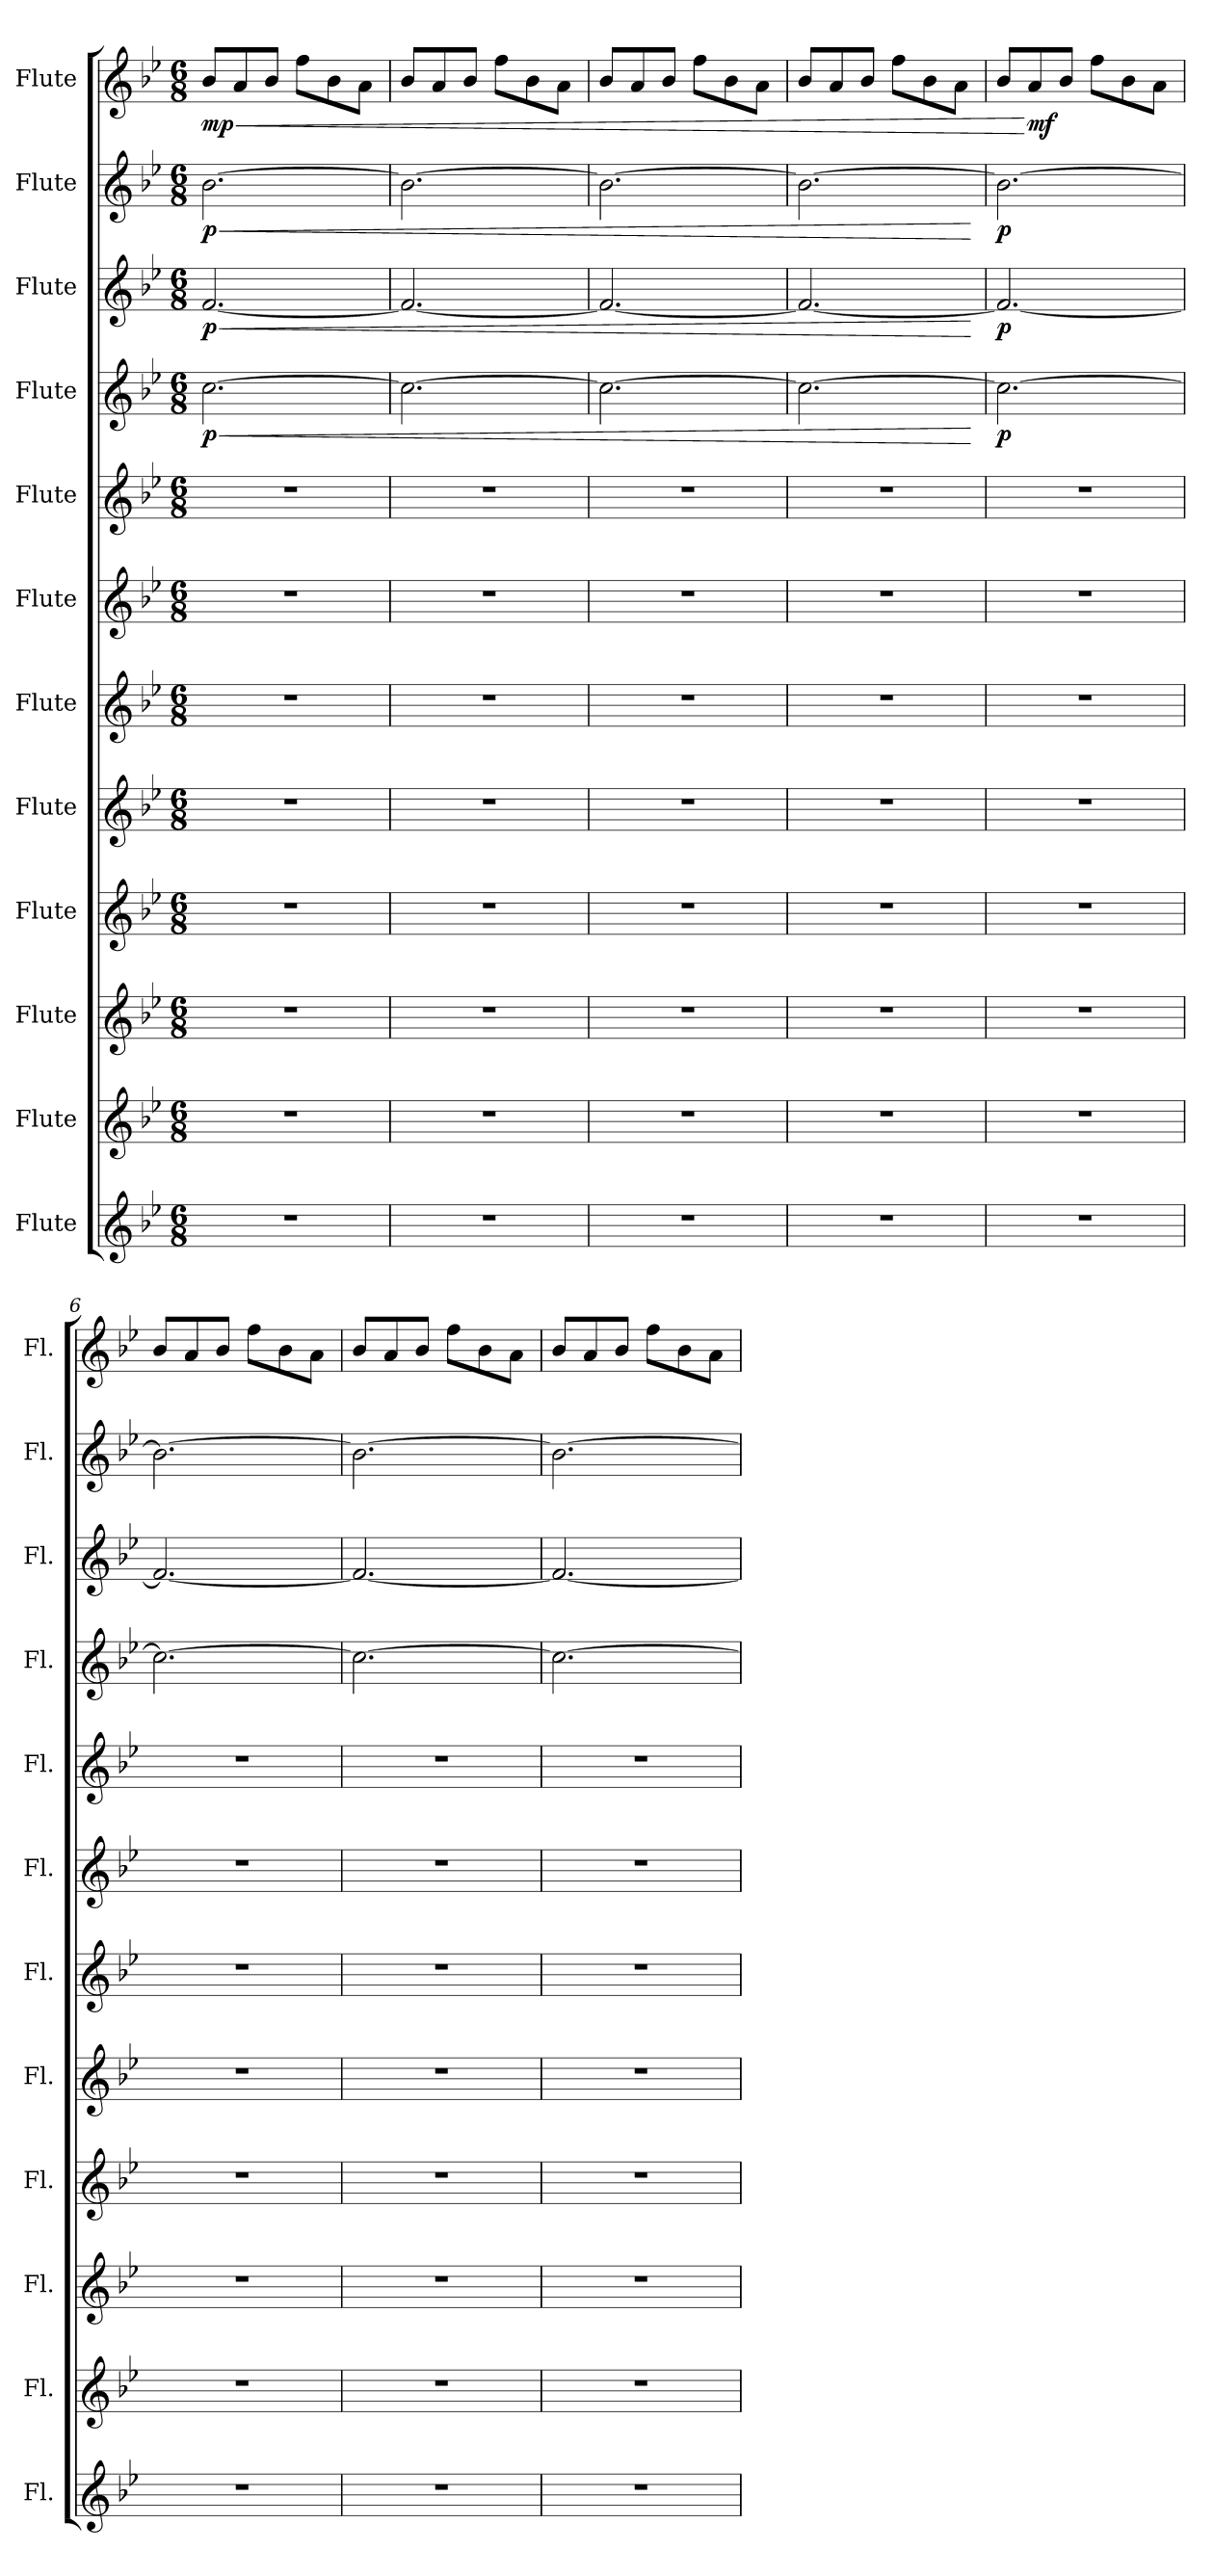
**kern	**kern	**kern	**kern	**kern	**kern	**kern	**kern	**kern	**dynam	**kern	**dynam	**kern	**dynam	**kern	**dynam
*part12	*part11	*part10	*part9	*part8	*part7	*part6	*part5	*part4	*part4	*part3	*part3	*part2	*part2	*part1	*part1
*staff12	*staff11	*staff10	*staff9	*staff8	*staff7	*staff6	*staff5	*staff4	*staff4	*staff3	*staff3	*staff2	*staff2	*staff1	*staff1
*I"Flute	*I"Flute	*I"Flute	*I"Flute	*I"Flute	*I"Flute	*I"Flute	*I"Flute	*I"Flute	*	*I"Flute	*	*I"Flute	*	*I"Flute	*
*I'Fl.	*I'Fl.	*I'Fl.	*I'Fl.	*I'Fl.	*I'Fl.	*I'Fl.	*I'Fl.	*I'Fl.	*	*I'Fl.	*	*I'Fl.	*	*I'Fl.	*
*clefG2	*clefG2	*clefG2	*clefG2	*clefG2	*clefG2	*clefG2	*clefG2	*clefG2	*	*clefG2	*	*clefG2	*	*clefG2	*
*k[b-e-]	*k[b-e-]	*k[b-e-]	*k[b-e-]	*k[b-e-]	*k[b-e-]	*k[b-e-]	*k[b-e-]	*k[b-e-]	*	*k[b-e-]	*	*k[b-e-]	*	*k[b-e-]	*
*M6/8	*M6/8	*M6/8	*M6/8	*M6/8	*M6/8	*M6/8	*M6/8	*M6/8	*	*M6/8	*	*M6/8	*	*M6/8	*
*MM120	*MM120	*MM120	*MM120	*MM120	*MM120	*MM120	*MM120	*MM120	*	*MM120	*	*MM120	*	*MM120	*
=1	=1	=1	=1	=1	=1	=1	=1	=1	=1	=1	=1	=1	=1	=1	=1
!	!	!	!	!	!	!	!	!	!LO:HP:b	!	!LO:HP:b	!	!LO:HP:b	!	!LO:HP:b
!	!	!	!	!	!	!	!	!	!LO:DY:n=1:b	!	!LO:DY:n=1:b	!	!LO:DY:n=1:b	!	!LO:DY:n=1:b
2.r	2.r	2.r	2.r	2.r	2.r	2.r	2.r	[2.cc\	< p	[2.f/	< p	[2.b-\	< p	8b-/L	< mp
.	.	.	.	.	.	.	.	.	.	.	.	.	.	8a/	.
.	.	.	.	.	.	.	.	.	.	.	.	.	.	8b-/J	.
.	.	.	.	.	.	.	.	.	.	.	.	.	.	8ff\L	.
.	.	.	.	.	.	.	.	.	.	.	.	.	.	8b-\	.
.	.	.	.	.	.	.	.	.	.	.	.	.	.	8a\J	.
=2	=2	=2	=2	=2	=2	=2	=2	=2	=2	=2	=2	=2	=2	=2	=2
2.r	2.r	2.r	2.r	2.r	2.r	2.r	2.r	2.cc\_	.	2.f/_	.	2.b-\_	.	8b-/L	.
.	.	.	.	.	.	.	.	.	.	.	.	.	.	8a/	.
.	.	.	.	.	.	.	.	.	.	.	.	.	.	8b-/J	.
.	.	.	.	.	.	.	.	.	.	.	.	.	.	8ff\L	.
.	.	.	.	.	.	.	.	.	.	.	.	.	.	8b-\	.
.	.	.	.	.	.	.	.	.	.	.	.	.	.	8a\J	.
=3	=3	=3	=3	=3	=3	=3	=3	=3	=3	=3	=3	=3	=3	=3	=3
2.r	2.r	2.r	2.r	2.r	2.r	2.r	2.r	2.cc\_	.	2.f/_	.	2.b-\_	.	8b-/L	.
.	.	.	.	.	.	.	.	.	.	.	.	.	.	8a/	.
.	.	.	.	.	.	.	.	.	.	.	.	.	.	8b-/J	.
.	.	.	.	.	.	.	.	.	.	.	.	.	.	8ff\L	.
.	.	.	.	.	.	.	.	.	.	.	.	.	.	8b-\	.
.	.	.	.	.	.	.	.	.	.	.	.	.	.	8a\J	.
=4	=4	=4	=4	=4	=4	=4	=4	=4	=4	=4	=4	=4	=4	=4	=4
2.r	2.r	2.r	2.r	2.r	2.r	2.r	2.r	2.cc\_	.	2.f/_	.	2.b-\_	.	8b-/L	.
.	.	.	.	.	.	.	.	.	.	.	.	.	.	8a/	.
.	.	.	.	.	.	.	.	.	.	.	.	.	.	8b-/J	.
.	.	.	.	.	.	.	.	.	.	.	.	.	.	8ff\L	.
.	.	.	.	.	.	.	.	.	.	.	.	.	.	8b-\	.
.	.	.	.	.	.	.	.	.	.	.	.	.	.	8a\J	.
.	.	.	.	.	.	.	.	.	[	.	[	.	[	.	.
=5	=5	=5	=5	=5	=5	=5	=5	=5	=5	=5	=5	=5	=5	=5	=5
!	!	!	!	!	!	!	!	!	!LO:DY:b	!	!LO:DY:b	!	!LO:DY:b	!	!
2.r	2.r	2.r	2.r	2.r	2.r	2.r	2.r	2.cc\_	p	2.f/_	p	2.b-\_	p	8b-/L	.
!	!	!	!	!	!	!	!	!	!	!	!	!	!	!	!LO:DY:n=1:b
.	.	.	.	.	.	.	.	.	.	.	.	.	.	8a/	[ mf
.	.	.	.	.	.	.	.	.	.	.	.	.	.	8b-/J	.
.	.	.	.	.	.	.	.	.	.	.	.	.	.	8ff\L	.
.	.	.	.	.	.	.	.	.	.	.	.	.	.	8b-\	.
.	.	.	.	.	.	.	.	.	.	.	.	.	.	8a\J	.
=6	=6	=6	=6	=6	=6	=6	=6	=6	=6	=6	=6	=6	=6	=6	=6
2.r	2.r	2.r	2.r	2.r	2.r	2.r	2.r	2.cc\_	.	2.f/_	.	2.b-\_	.	8b-/L	.
.	.	.	.	.	.	.	.	.	.	.	.	.	.	8a/	.
.	.	.	.	.	.	.	.	.	.	.	.	.	.	8b-/J	.
.	.	.	.	.	.	.	.	.	.	.	.	.	.	8ff\L	.
.	.	.	.	.	.	.	.	.	.	.	.	.	.	8b-\	.
.	.	.	.	.	.	.	.	.	.	.	.	.	.	8a\J	.
!!LO:PB:g=z
=7	=7	=7	=7	=7	=7	=7	=7	=7	=7	=7	=7	=7	=7	=7	=7
2.r	2.r	2.r	2.r	2.r	2.r	2.r	2.r	2.cc\_	.	2.f/_	.	2.b-\_	.	8b-/L	.
.	.	.	.	.	.	.	.	.	.	.	.	.	.	8a/	.
.	.	.	.	.	.	.	.	.	.	.	.	.	.	8b-/J	.
.	.	.	.	.	.	.	.	.	.	.	.	.	.	8ff\L	.
.	.	.	.	.	.	.	.	.	.	.	.	.	.	8b-\	.
.	.	.	.	.	.	.	.	.	.	.	.	.	.	8a\J	.
=8	=8	=8	=8	=8	=8	=8	=8	=8	=8	=8	=8	=8	=8	=8	=8
2.r	2.r	2.r	2.r	2.r	2.r	2.r	2.r	2.cc\_	.	2.f/_	.	2.b-\_	.	8b-/L	.
.	.	.	.	.	.	.	.	.	.	.	.	.	.	8a/	.
.	.	.	.	.	.	.	.	.	.	.	.	.	.	8b-/J	.
.	.	.	.	.	.	.	.	.	.	.	.	.	.	8ff\L	.
.	.	.	.	.	.	.	.	.	.	.	.	.	.	8b-\	.
.	.	.	.	.	.	.	.	.	.	.	.	.	.	8a\J	.
=	=	=	=	=	=	=	=	=	=	=	=	=	=	=	=
*-	*-	*-	*-	*-	*-	*-	*-	*-	*-	*-	*-	*-	*-	*-	*-
